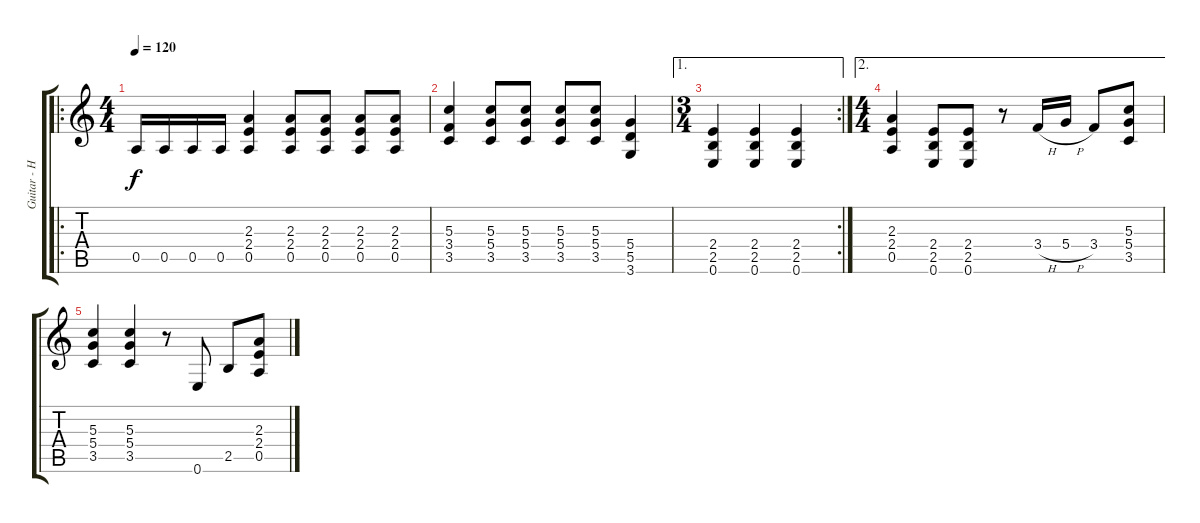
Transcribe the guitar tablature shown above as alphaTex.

\track ("Guitar - Heavy" "Guitar - H") {instrument overdrivenguitar}
\staff {score tabs}
\tuning (E4 B3 G3 D3 A2 E2) {hide}
\ro
\ts (4 4)
\tempo 120
\clef g2
\ks c
0.5.16{dy f instrument overdrivenguitar} 0.5.16 0.5.16 0.5.16 (2.3 2.4 0.5).4 (2.3 2.4 0.5).8 (2.3 2.4 0.5).8 (2.3 2.4 0.5).8 (2.3 2.4 0.5).8 |
(5.3 3.4 3.5).4 (5.3 5.4 3.5).8 (5.3 5.4 3.5).8 (5.3 5.4 3.5).8 (5.3 5.4 3.5).8 (5.4 5.5 3.6).4 |
\ae 1
\rc 2
\ts (3 4)
(2.4 2.5 0.6).4 (2.4 2.5 0.6).4 (2.4 2.5 0.6).4 |
\ae 2
\ts (4 4)
(2.3 2.4 0.5).4 (2.4 2.5 0.6).8 (2.4 2.5 0.6).8 r.8 3.4{h}.16 5.4{h}.16 3.4.8 (5.3 5.4 3.5).8 |
(5.3 5.4 3.5).4 (5.3 5.4 3.5).4 r.8 0.6.8 2.5.8 (2.3 2.4 0.5).8
